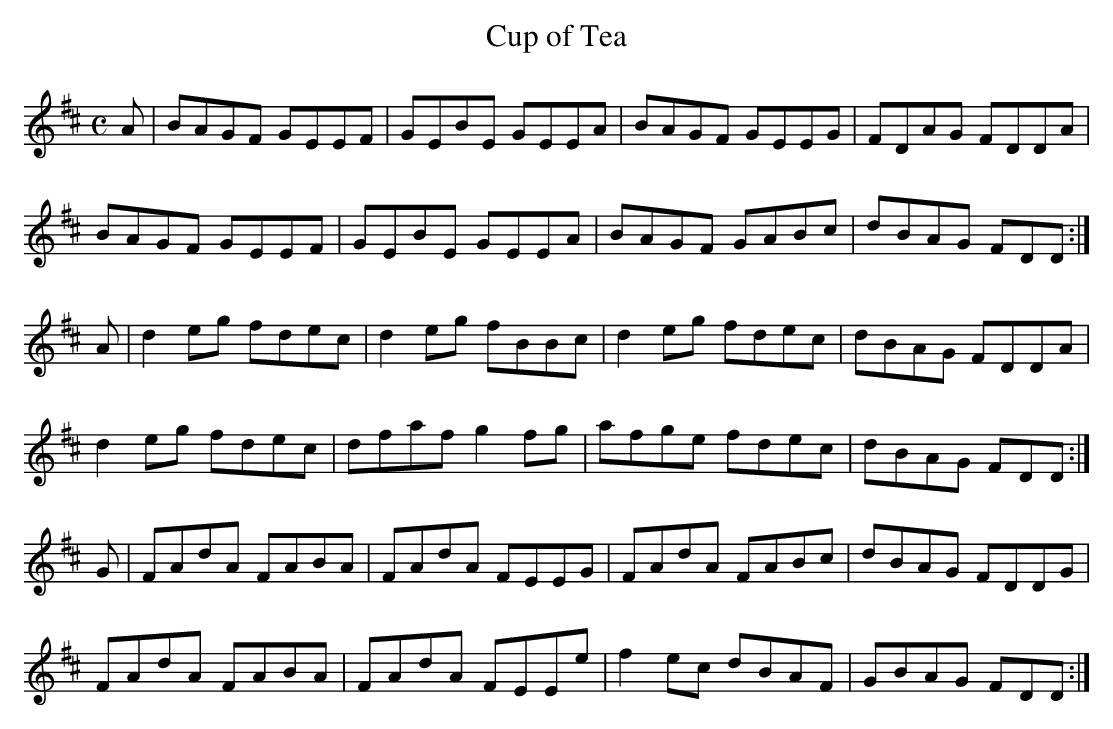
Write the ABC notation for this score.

X:1
T:Cup of Tea
M:C
L:1/8
K:E Dorian
A|BAGF GEEF|GEBE GEEA|BAGF GEEG|FDAG FDDA|!
BAGF GEEF|GEBE GEEA|BAGF GABc|dBAG FDD:|!
A|d2eg fdec|d2eg fBBc|d2eg fdec|dBAG FDDA|!
d2eg fdec|dfaf g2fg|afge fdec|dBAG FDD:|!
G|FAdA FABA|FAdA FEEG|FAdA FABc|dBAG FDDG|!
FAdA FABA|FAdA FEEe|f2ec dBAF|GBAG FDD:|!
